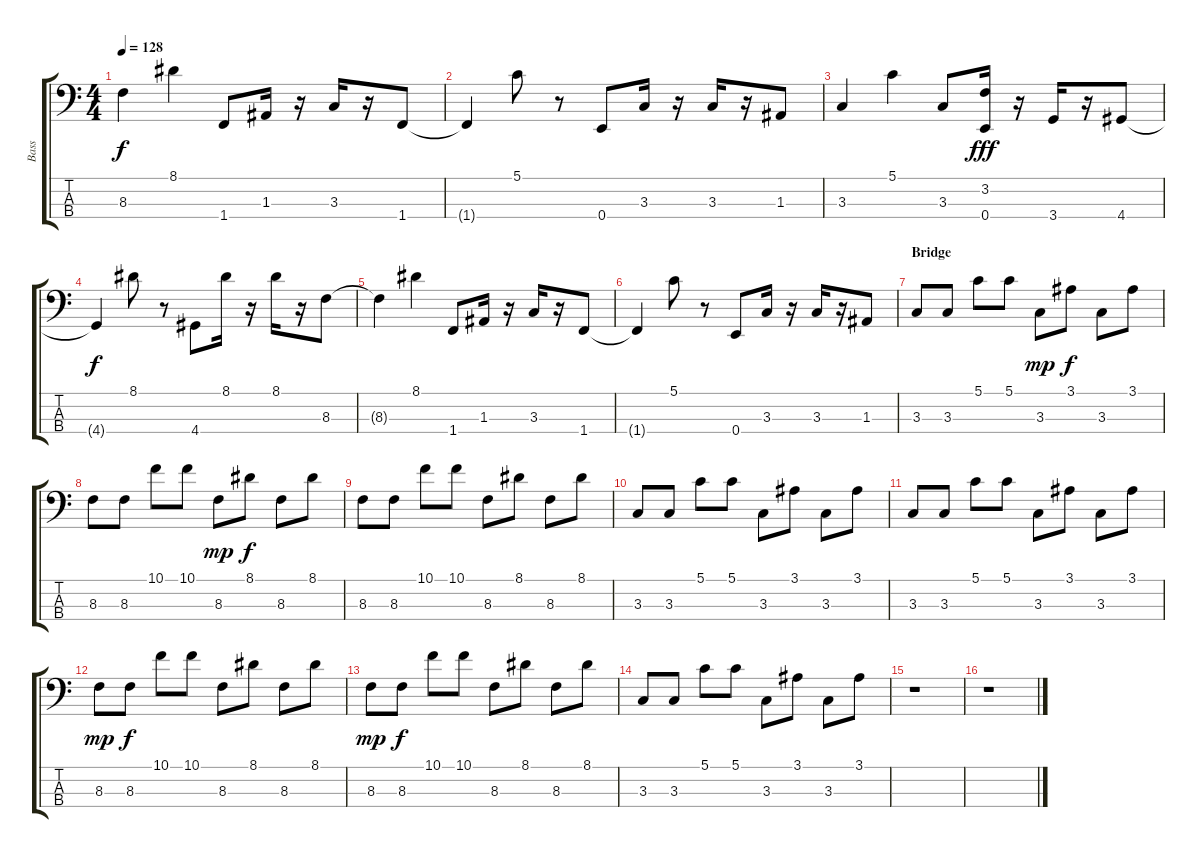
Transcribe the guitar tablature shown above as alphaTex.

\track ("Bass" "Bass") {instrument electricbassfinger}
\staff {score tabs}
\tuning (G2 D2 A1 E1) {hide}
\ts (4 4)
\tempo 128
\clef f4
\ks c
8.3{t}.4{dy f} 8.1.4 1.4.8 1.3.16 r.16 3.3.16 r.16 1.4.8 |
1.4{t}.4 5.1.8 r.8 0.4.8 3.3.16 r.16 3.3.16 r.16 1.3.8 |
3.3.4 5.1.4 3.3.8 (3.2 0.4).16{dy fff} r.16 3.4.16 r.16 4.4.8 |
4.4{t}.4{dy f} 8.1.8 r.8 4.4.8 8.1.16 r.16 8.1.16 r.16 8.3.8 |
8.3{t}.4 8.1.4 1.4.8 1.3.16 r.16 3.3.16 r.16 1.4.8 |
1.4{t}.4 5.1.8 r.8 0.4.8 3.3.16 r.16 3.3.16 r.16 1.3.8 |
\section ("" "Bridge")
3.3.8{volume 8 instrument synthbass2} 3.3.8 5.1.8 5.1.8 3.3.8{dy mp} 3.1.8{dy f} 3.3.8 3.1.8 |
8.3.8 8.3.8 10.1.8 10.1.8 8.3.8{dy mp} 8.1.8{dy f} 8.3.8 8.1.8 |
8.3.8 8.3.8 10.1.8 10.1.8 8.3.8 8.1.8 8.3.8 8.1.8 |
3.3.8 3.3.8 5.1.8 5.1.8 3.3.8 3.1.8 3.3.8 3.1.8 |
3.3.8 3.3.8 5.1.8 5.1.8 3.3.8 3.1.8 3.3.8 3.1.8 |
8.3.8{dy mp} 8.3.8{dy f} 10.1.8 10.1.8 8.3.8 8.1.8 8.3.8 8.1.8 |
8.3.8{dy mp} 8.3.8{dy f} 10.1.8 10.1.8 8.3.8 8.1.8 8.3.8 8.1.8 |
3.3.8 3.3.8 5.1.8 5.1.8 3.3.8 3.1.8 3.3.8 3.1.8 |
r.1 |
r.1
